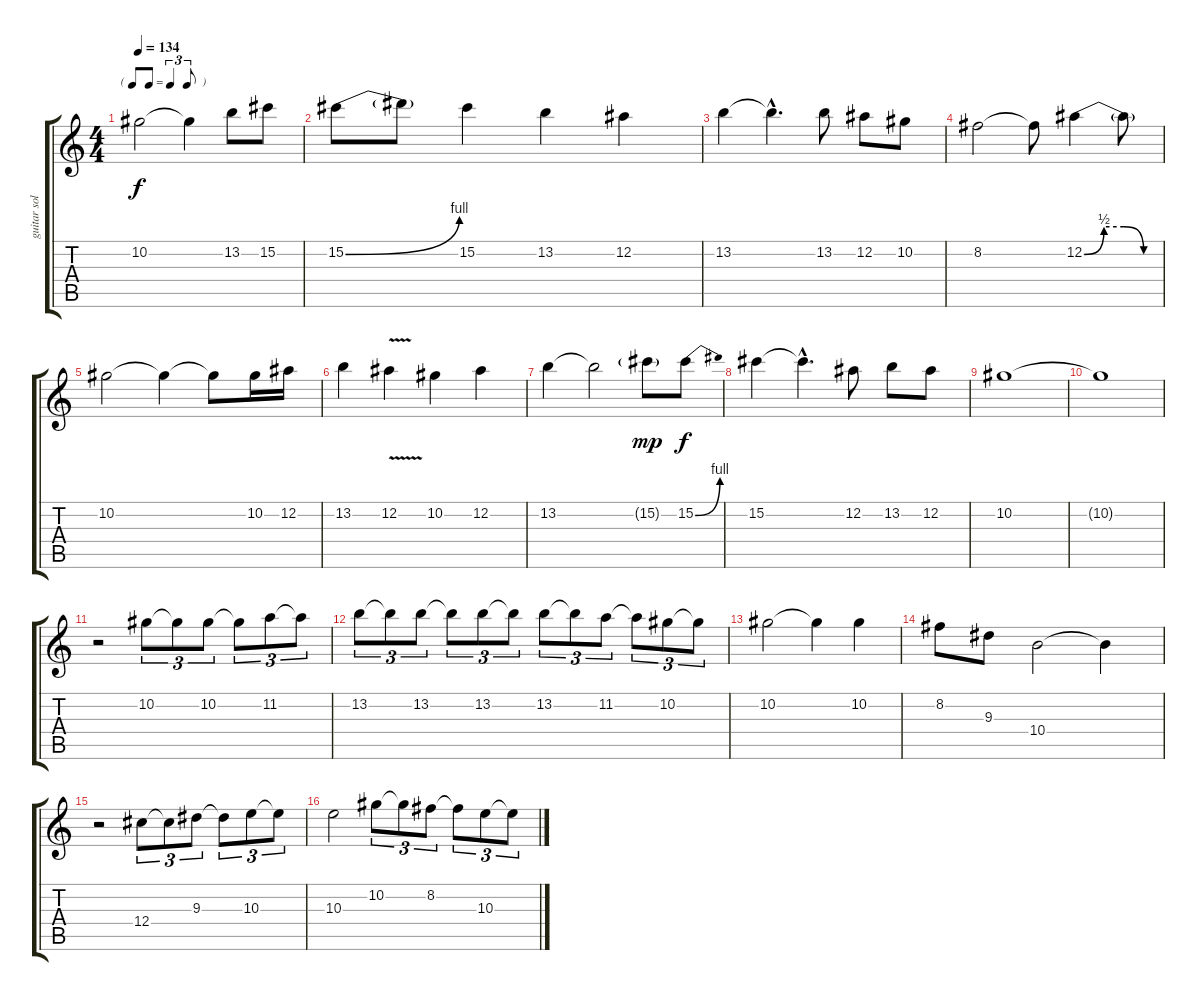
\track ("guitar solo" "guitar sol") {instrument overdrivenguitar}
\staff {score tabs}
\tuning (Eb4 Bb3 Gb3 Db3 Ab2 Eb2) {hide}
\ts (4 4)
\tf triplet8th
\tempo 134
\clef g2
\ks c
10.2.2{dy f instrument overdrivenguitar} 10.2{t}.4 13.2.8 15.2.8 |
15.2{be (bend 0 0 60 4)}.8 15.2{t}.8 15.2.4 13.2.4 12.2.4 |
13.2.4 13.2{hac t}.4{d} 13.2.8 12.2.8 10.2.8 |
8.2.2 8.2{t}.8 12.2{be (custom 0 0 15 2 30 2 45 0 60 0)}.4 12.2{t}.8 |
10.2.2 10.2{t}.4 10.2{t}.8 10.2.16 12.2.16 |
13.2.4 12.2{v}.4 10.2.4 12.2.4 |
13.2.4 13.2{t}.2 15.2{g}.8{dy mp} 15.2{be (bend 0 0 60 4)}.8{dy f} |
15.2.4 15.2{hac t}.4{d} 12.2.8 13.2.8 12.2.8 |
10.2.1 |
10.2{t}.1 |
r.2 10.2.8{tu (3 2)} 10.2{t}.8{tu (3 2)} 10.2.8{tu (3 2)} 10.2{t}.8{tu (3 2)} 11.2.8{tu (3 2)} 11.2{t}.8{tu (3 2)} |
13.2.8{tu (3 2)} 13.2{t}.8{tu (3 2)} 13.2.8{tu (3 2)} 13.2{t}.8{tu (3 2)} 13.2.8{tu (3 2)} 13.2{t}.8{tu (3 2)} 13.2.8{tu (3 2)} 13.2{t}.8{tu (3 2)} 11.2.8{tu (3 2)} 11.2{t}.8{tu (3 2)} 10.2.8{tu (3 2)} 10.2{t}.8{tu (3 2)} |
10.2.2 10.2{t}.4 10.2.4 |
8.2.8 9.3.8 10.4.2 10.4{t}.4 |
r.2 12.4.8{tu (3 2)} 12.4{t}.8{tu (3 2)} 9.3.8{tu (3 2)} 9.3{t}.8{tu (3 2)} 10.3.8{tu (3 2)} 10.3{t}.8{tu (3 2)} |
10.3.2 10.2.8{tu (3 2)} 10.2{t}.8{tu (3 2)} 8.2.8{tu (3 2)} 8.2{t}.8{tu (3 2)} 10.3.8{tu (3 2)} 10.3{t}.8{tu (3 2)}
